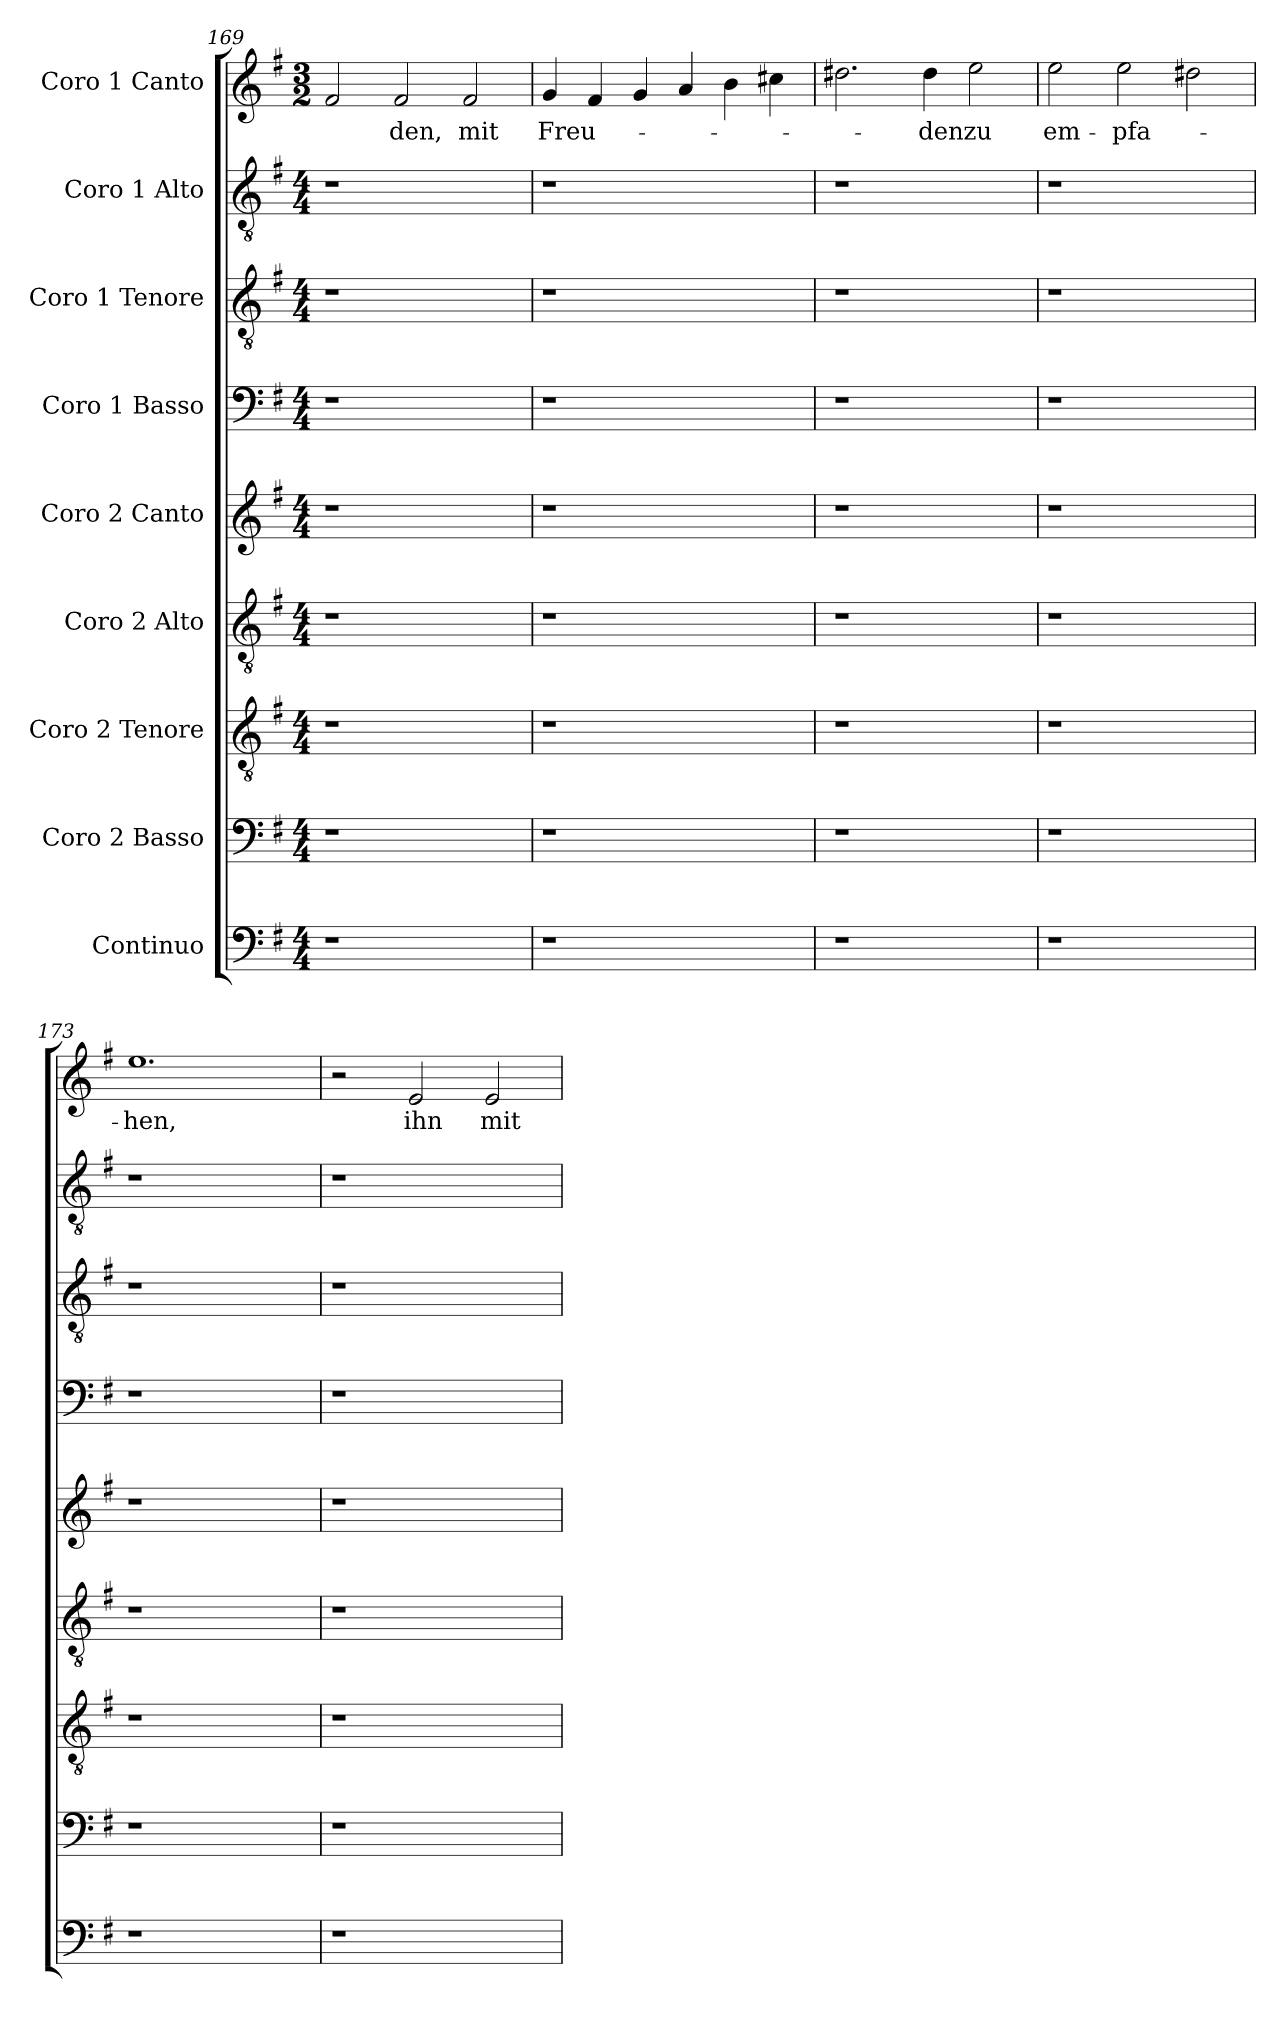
**kern	**kern	**kern	**kern	**kern	**kern	**kern	**kern	**kern	**text
*part9	*part8	*part7	*part6	*part5	*part4	*part3	*part2	*part1	*part1
*staff9	*staff8	*staff7	*staff6	*staff5	*staff4	*staff3	*staff2	*staff1	*staff1
*I"Continuo	*I"Coro 2  Basso	*I"Coro 2  Tenore	*I"Coro 2  Alto	*I"Coro 2  Canto	*I"Coro 1  Basso	*I"Coro 1  Tenore	*I"Coro 1  Alto	*I"Coro 1  Canto	*
*clefF4	*clefF4	*clefGv2	*clefGv2	*clefG2	*clefF4	*clefGv2	*clefGv2	*clefG2	*
*k[f#]	*k[f#]	*k[f#]	*k[f#]	*k[f#]	*k[f#]	*k[f#]	*k[f#]	*k[f#]	*
*G:	*G:	*G:	*G:	*G:	*G:	*G:	*G:	*G:	*
*M4/4	*M4/4	*M4/4	*M4/4	*M4/4	*M4/4	*M4/4	*M4/4	*M3/2	*
=169	=169	=169	=169	=169	=169	=169	=169	=169	=169
1r	1r	1r	1r	1r	1r	1r	1r	2f#/	.
!	!	!	!	!	!	!	!	!	!LO:LY:b:cj
.	.	.	.	.	.	.	.	2f#/	-den,
!	!	!	!	!	!	!	!	!	!LO:LY:b:cj
2ryy	2ryy	2ryy	2ryy	2ryy	2ryy	2ryy	2ryy	2f#/	mit
!!LO:LB:g=z
=170	=170	=170	=170	=170	=170	=170	=170	=170	=170
!	!	!	!	!	!	!	!	!	!LO:LY:b:cj
1r	1r	1r	1r	1r	1r	1r	1r	4g/	Freu-
.	.	.	.	.	.	.	.	4f#/	.
.	.	.	.	.	.	.	.	4g/	.
.	.	.	.	.	.	.	.	4a/	.
2ryy	2ryy	2ryy	2ryy	2ryy	2ryy	2ryy	2ryy	4b\	.
.	.	.	.	.	.	.	.	4cc#X\	.
=171	=171	=171	=171	=171	=171	=171	=171	=171	=171
1r	1r	1r	1r	1r	1r	1r	1r	2.dd#X\	.
!	!	!	!	!	!	!	!	!	!LO:LY:b:cj
.	.	.	.	.	.	.	.	4dd#\	-den
!	!	!	!	!	!	!	!	!	!LO:LY:b:cj
2ryy	2ryy	2ryy	2ryy	2ryy	2ryy	2ryy	2ryy	2ee\	zu
=172	=172	=172	=172	=172	=172	=172	=172	=172	=172
!	!	!	!	!	!	!	!	!	!LO:LY:b:cj
1r	1r	1r	1r	1r	1r	1r	1r	2ee\	em-
!	!	!	!	!	!	!	!	!	!LO:LY:b:cj
.	.	.	.	.	.	.	.	2ee\	-pfa-
2ryy	2ryy	2ryy	2ryy	2ryy	2ryy	2ryy	2ryy	2dd#X\	.
=173	=173	=173	=173	=173	=173	=173	=173	=173	=173
!	!	!	!	!	!	!	!	!	!LO:LY:b:cj
1r	1r	1r	1r	1r	1r	1r	1r	1.ee	-hen,
2ryy	2ryy	2ryy	2ryy	2ryy	2ryy	2ryy	2ryy	.	.
=174	=174	=174	=174	=174	=174	=174	=174	=174	=174
1r	1r	1r	1r	1r	1r	1r	1r	2r	.
!	!	!	!	!	!	!	!	!	!LO:LY:b:cj
.	.	.	.	.	.	.	.	2e/	ihn
!	!	!	!	!	!	!	!	!	!LO:LY:b:cj
2ryy	2ryy	2ryy	2ryy	2ryy	2ryy	2ryy	2ryy	2e/	mit
=	=	=	=	=	=	=	=	=	=
*-	*-	*-	*-	*-	*-	*-	*-	*-	*-
